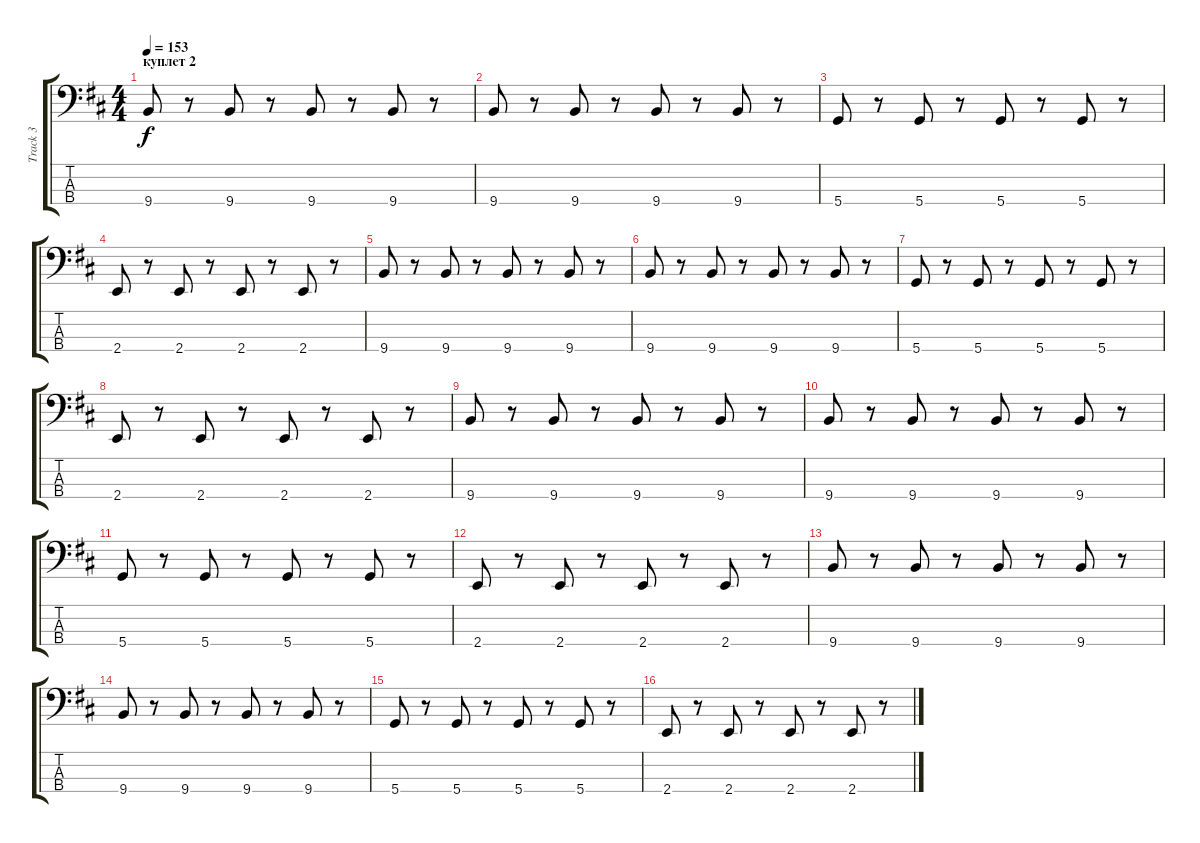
\track ("Track 3" "Track 3") {instrument electricbasspick}
\staff {score tabs}
\tuning (G2 D2 A1 D1) {hide}
\ts (4 4)
\section ("" "куплет 2")
\tempo 153
\clef f4
\ks bminor
9.4.8{dy f} r.8 9.4.8 r.8 9.4.8 r.8 9.4.8 r.8 |
9.4.8 r.8 9.4.8 r.8 9.4.8 r.8 9.4.8 r.8 |
5.4.8 r.8 5.4.8 r.8 5.4.8 r.8 5.4.8 r.8 |
2.4.8 r.8 2.4.8 r.8 2.4.8 r.8 2.4.8 r.8 |
9.4.8 r.8 9.4.8 r.8 9.4.8 r.8 9.4.8 r.8 |
9.4.8 r.8 9.4.8 r.8 9.4.8 r.8 9.4.8 r.8 |
5.4.8 r.8 5.4.8 r.8 5.4.8 r.8 5.4.8 r.8 |
2.4.8 r.8 2.4.8 r.8 2.4.8 r.8 2.4.8 r.8 |
9.4.8 r.8 9.4.8 r.8 9.4.8 r.8 9.4.8 r.8 |
9.4.8 r.8 9.4.8 r.8 9.4.8 r.8 9.4.8 r.8 |
5.4.8 r.8 5.4.8 r.8 5.4.8 r.8 5.4.8 r.8 |
2.4.8 r.8 2.4.8 r.8 2.4.8 r.8 2.4.8 r.8 |
9.4.8 r.8 9.4.8 r.8 9.4.8 r.8 9.4.8 r.8 |
9.4.8 r.8 9.4.8 r.8 9.4.8 r.8 9.4.8 r.8 |
5.4.8 r.8 5.4.8 r.8 5.4.8 r.8 5.4.8 r.8 |
2.4.8 r.8 2.4.8 r.8 2.4.8 r.8 2.4.8 r.8
